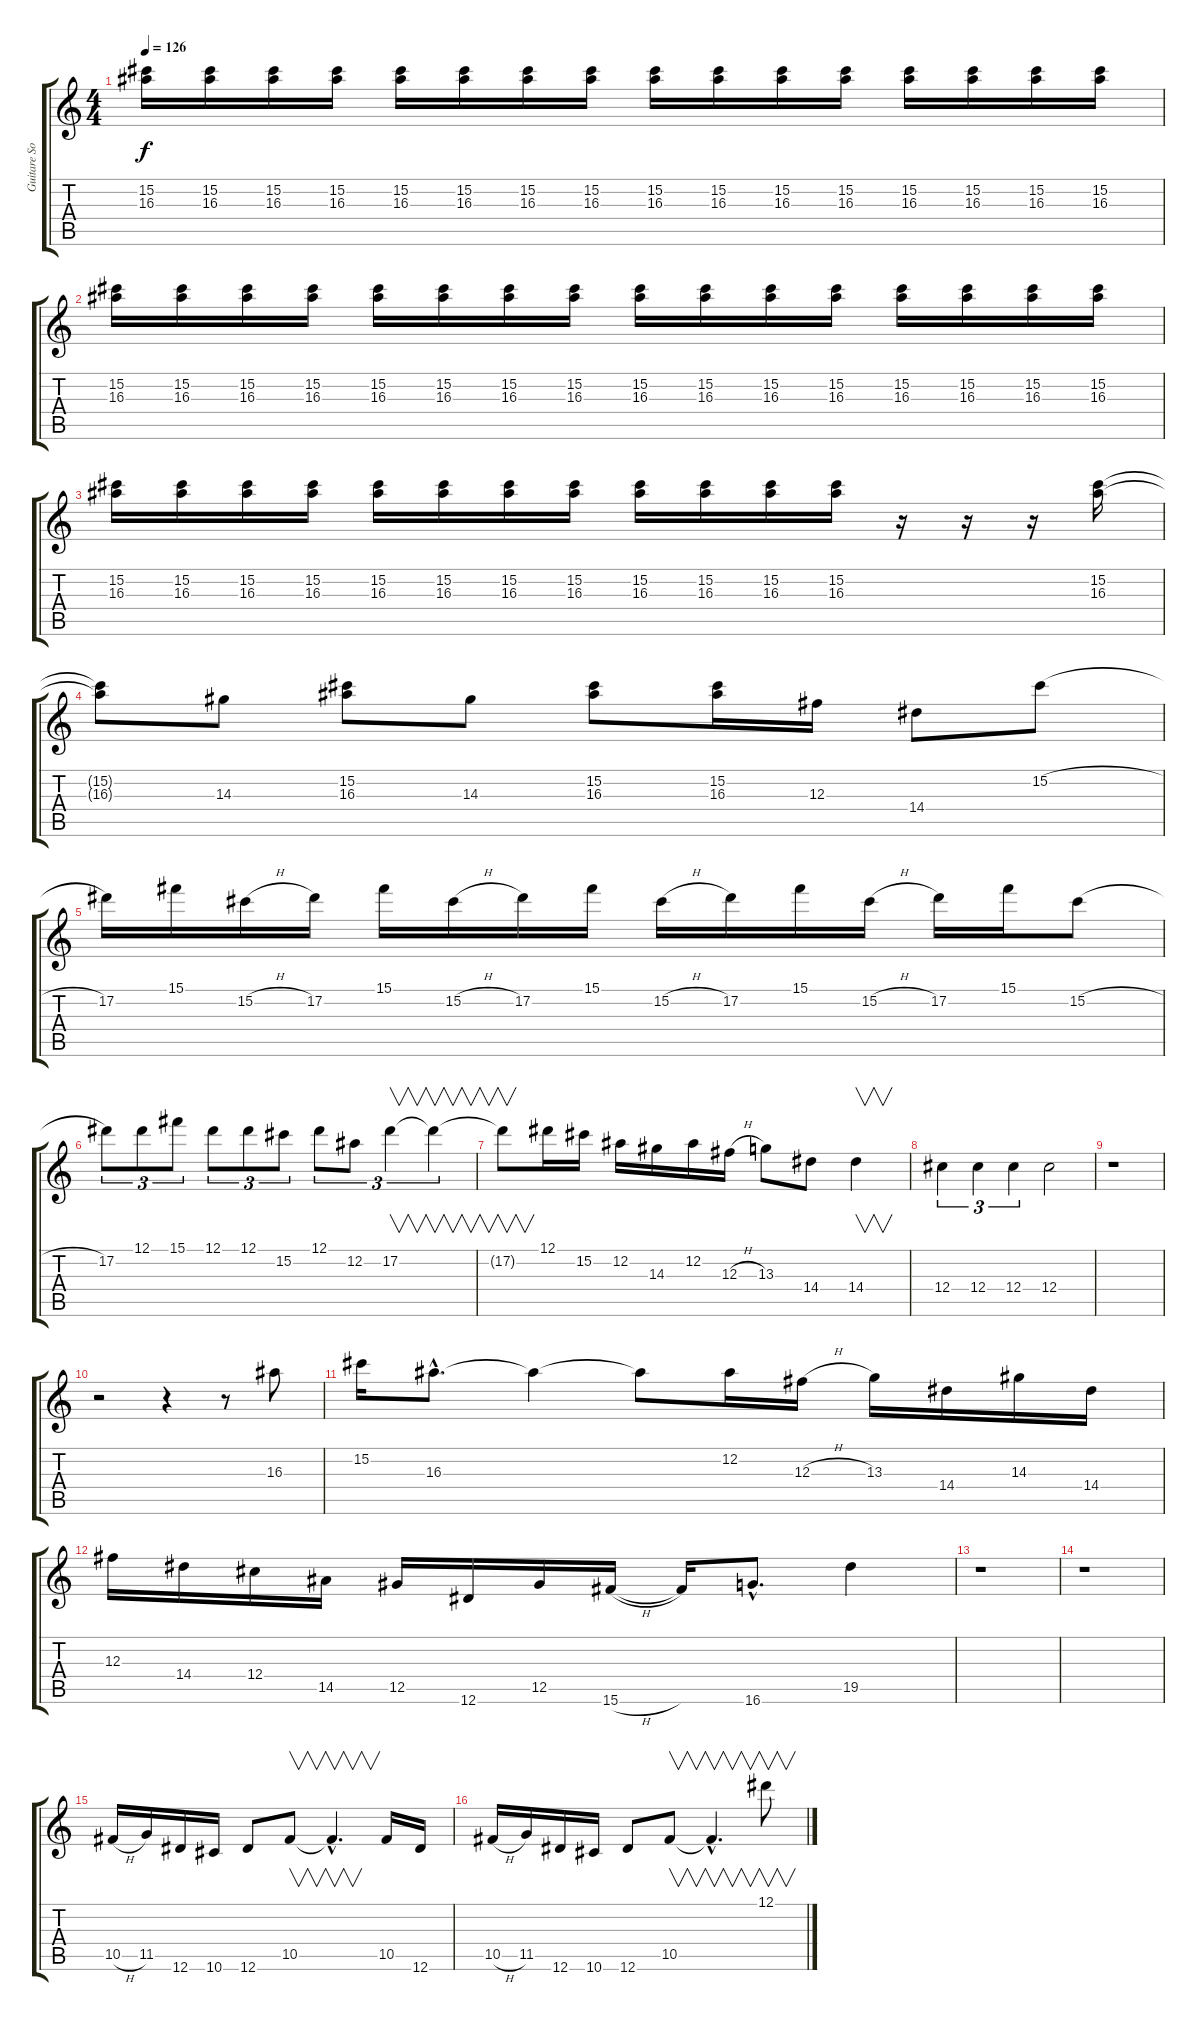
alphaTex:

\track ("Guitare Solo" "Guitare So") {instrument distortionguitar}
\staff {score tabs}
\tuning (Eb4 Bb3 Gb3 Db3 Ab2 Eb2) {hide}
\ts (4 4)
\tempo 126
\clef g2
\ks c
(15.2 16.3).16{dy f} (15.2 16.3).16 (15.2 16.3).16 (15.2 16.3).16 (15.2 16.3).16 (15.2 16.3).16 (15.2 16.3).16 (15.2 16.3).16 (15.2 16.3).16 (15.2 16.3).16 (15.2 16.3).16 (15.2 16.3).16 (15.2 16.3).16 (15.2 16.3).16 (15.2 16.3).16 (15.2 16.3).16 |
(15.2 16.3).16 (15.2 16.3).16 (15.2 16.3).16 (15.2 16.3).16 (15.2 16.3).16 (15.2 16.3).16 (15.2 16.3).16 (15.2 16.3).16 (15.2 16.3).16 (15.2 16.3).16 (15.2 16.3).16 (15.2 16.3).16 (15.2 16.3).16 (15.2 16.3).16 (15.2 16.3).16 (15.2 16.3).16 |
(15.2 16.3).16 (15.2 16.3).16 (15.2 16.3).16 (15.2 16.3).16 (15.2 16.3).16 (15.2 16.3).16 (15.2 16.3).16 (15.2 16.3).16 (15.2 16.3).16 (15.2 16.3).16 (15.2 16.3).16 (15.2 16.3).16 r.16 r.16 r.16 (15.2 16.3).16 |
(15.2{t} 16.3{t}).8{volume 15} 14.3.8 (15.2 16.3).8 14.3.8 (15.2 16.3).8 (15.2 16.3).16 12.3.16 14.4.8 15.2{h}.8 |
17.2.16 15.1.16 15.2{h}.16 17.2.16 15.1.16 15.2{h}.16 17.2.16 15.1.16 15.2{h}.16 17.2.16 15.1.16 15.2{h}.16 17.2.16 15.1.16 15.2{h}.8 |
17.2.8{tu (3 2)} 12.1.8{tu (3 2)} 15.1.8{tu (3 2)} 12.1.8{tu (3 2)} 12.1.8{tu (3 2)} 15.2.8{tu (3 2)} 12.1.8{tu (3 2)} 12.2.8{tu (3 2)} 17.2.4{v tu (3 2)} 17.2{t}.4{v tu (3 2)} |
17.2{t}.8{v} 12.1.16 15.2.16 12.2.16 14.3.16 12.2.16 12.3{h}.16 13.3.8 14.4.8 14.4.4{v} |
12.4.4{tu (3 2)} 12.4.4{tu (3 2)} 12.4.4{tu (3 2)} 12.4.2 |
r.1 |
r.2 r.4 r.8 16.3.8 |
15.2.16 16.3{hac}.8{d} 16.3{t}.4 16.3{t}.8 12.2.16 12.3{h}.16 13.3.16 14.4.16 14.3.16 14.4.16 |
12.3.16 14.4.16 12.4.16 14.5.16 12.5.16 12.6.16 12.5.16 15.6{h}.16 15.6{t}.16 16.6{hac}.8{d} 19.5.4 |
r.1 |
r.1 |
10.5{h}.16 11.5.16 12.6.16 10.6.16 12.6.8 10.5.8{v} 10.5{hac t}.4{v d} 10.5.16 12.6.16 |
10.5{h}.16 11.5.16 12.6.16 10.6.16 12.6.8 10.5.8{v} 10.5{hac t}.4{v d} 12.1.8{v}
